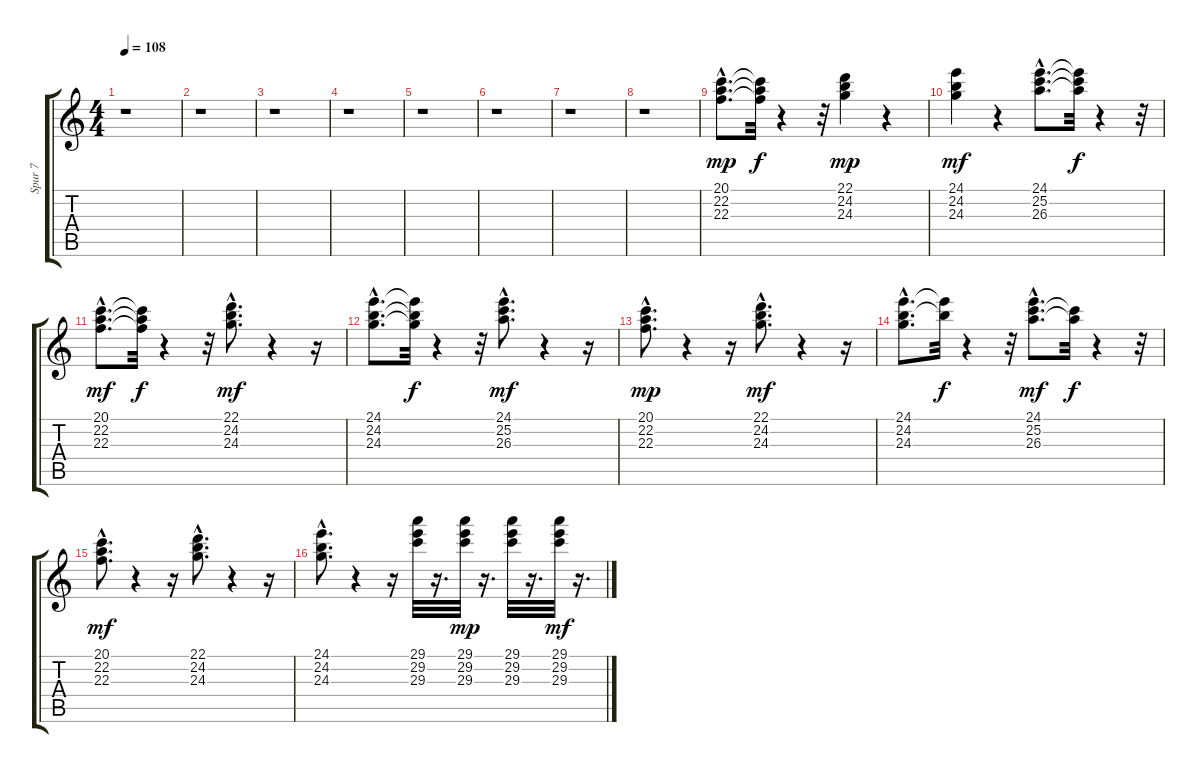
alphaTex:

\track ("Spur 7" "Spur 7") {instrument rockorgan}
\staff {score tabs}
\tuning (E4 B3 G3 D3 A2 E2) {hide}
\ts (4 4)
\tempo 108
\clef g2
\ks c
r.1{dy mp} |
r.1 |
r.1 |
r.1 |
r.1 |
r.1 |
r.1 |
r.1 |
(20.1{hac} 22.2{hac} 22.3{hac}).8{d} (20.1{t} 22.2{t} 22.3{t}).32{dy f} r.4 r.32 (22.1 24.2 24.3).4{dy mp} r.4 |
(24.1 24.2 24.3).4{dy mf} r.4 (24.1{hac} 25.2{hac} 26.3{hac}).8{d} (24.1{t} 25.2{t} 26.3{t}).32{dy f} r.4 r.32 |
(20.1{hac} 22.2{hac} 22.3{hac}).8{d dy mf} (20.1{t} 22.2{t} 22.3{t}).32{dy f} r.4 r.32 (22.1{hac} 24.2{hac} 24.3{hac}).8{d dy mf} r.4 r.16 |
(24.1{hac} 24.2{hac} 24.3{hac}).8{d} (24.1{t} 24.2{t} 24.3{t}).32{dy f} r.4 r.32 (24.1 25.2{hac} 26.3{hac}).8{d dy mf} r.4 r.16 |
(20.1{hac} 22.2{hac} 22.3{hac}).8{d dy mp} r.4 r.16 (22.1{hac} 24.2{hac} 24.3{hac}).8{d dy mf} r.4 r.16 |
(24.1{hac} 24.2{hac} 24.3{hac}).8{d} (24.1{t} 24.2{t}).32{dy f} r.4 r.32 (24.1{hac} 25.2{hac} 26.3{hac}).8{d dy mf} (25.2{t} 26.3{t}).32{dy f} r.4 r.32 |
(20.1{hac} 22.2{hac} 22.3{hac}).8{d dy mf} r.4 r.16 (22.1{hac} 24.2{hac} 24.3{hac}).8{d} r.4 r.16 |
(24.1 24.2{hac} 24.3{hac}).8{d} r.4 r.16 (29.1 29.2 29.3).32 r.16{d} (29.1 29.2 29.3).32{dy mp} r.16{d} (29.1 29.2 29.3).32 r.16{d} (29.1 29.2 29.3).32{dy mf} r.16{d}
